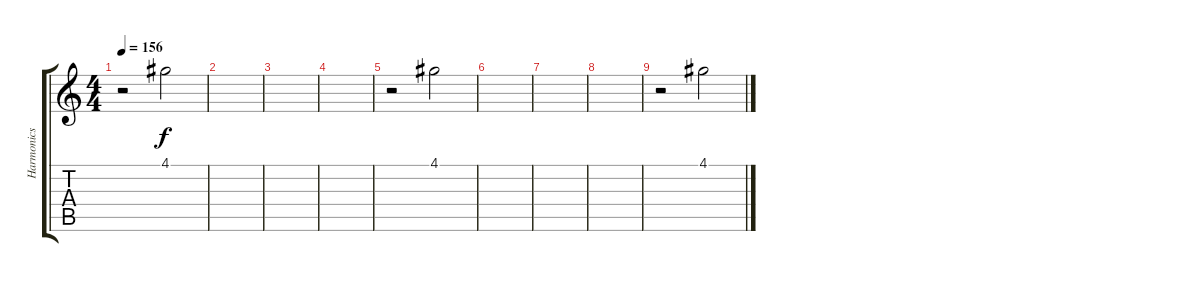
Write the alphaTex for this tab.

\track ("Harmonics" "Harmonics") {instrument guitarharmonics}
\staff {score tabs}
\tuning (E4 B3 G3 D3 A2 D2) {hide}
\ts (4 4)
\tempo 156
\clef g2
\ks c
r.2{dy f} 4.1.2 |
|
|
|
r.2 4.1.2 |
|
|
|
r.2 4.1.2
